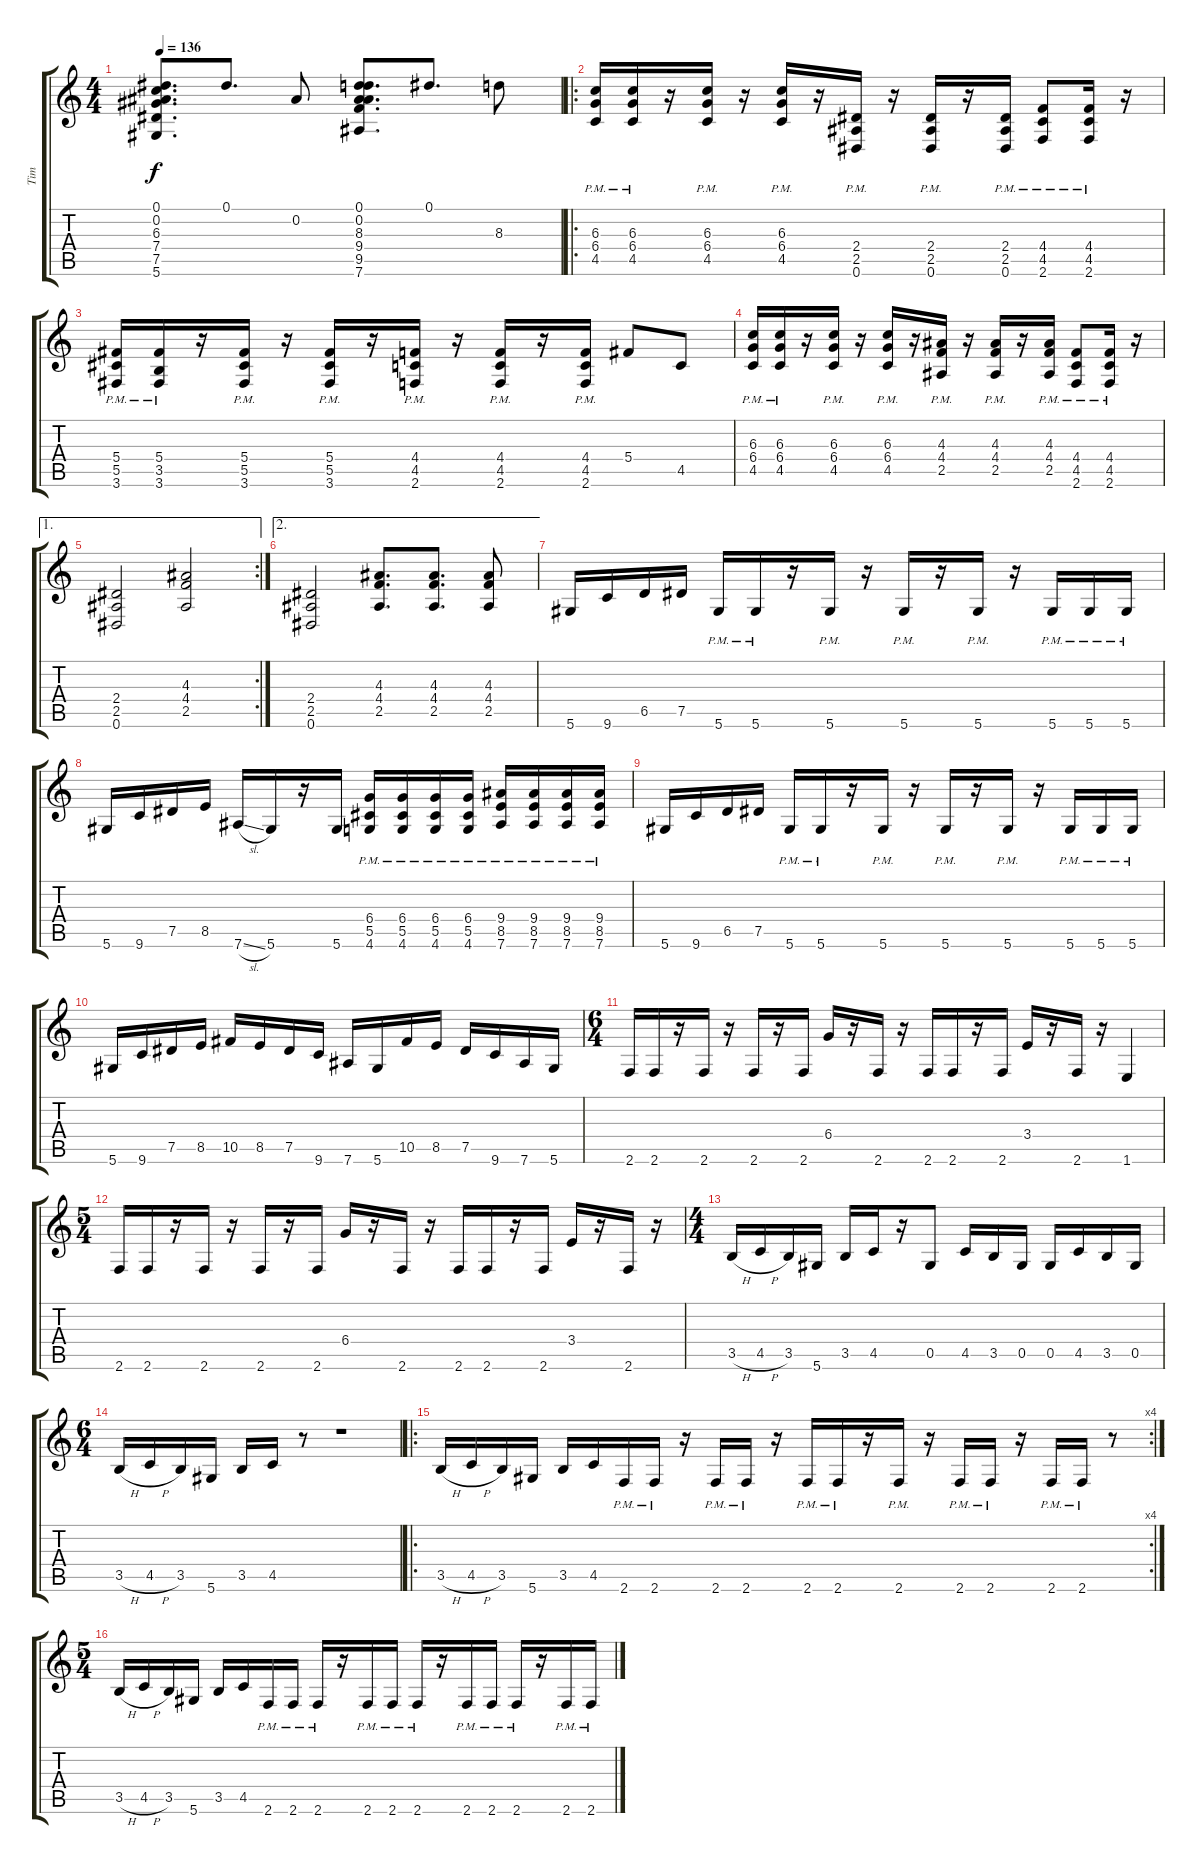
\track ("Tim" "Tim") {instrument distortionguitar}
\staff {score tabs}
\tuning (Eb4 Bb3 Gb3 Db3 Ab2 Eb2) {hide}
\ts (4 4)
\tempo 136
\clef g2
\ks c
(0.1 0.2 6.3 7.4 7.5 5.6).8{d dy f} 0.1.8{d} 0.2.8 (0.1 0.2 8.3 9.4 9.5 7.6).8{d} 0.1.8{d} 8.3.8 |
\ro
(6.3{pm} 6.4{pm} 4.5{pm}).16 (6.3{pm} 6.4{pm} 4.5{pm}).16 r.16 (6.3{pm} 6.4{pm} 4.5{pm}).16 r.16 (6.3{pm} 6.4{pm} 4.5{pm}).16 r.16 (2.4{pm} 2.5{pm} 0.6{pm}).16 r.16 (2.4{pm} 2.5{pm} 0.6{pm}).16 r.16 (2.4{pm} 2.5{pm} 0.6{pm}).16 (4.4{pm} 4.5{pm} 2.6{pm}).8 (4.4{pm} 4.5{pm} 2.6{pm}).16 r.16 |
(5.4{pm} 5.5{pm} 3.6{pm}).16 (5.4{pm} 3.5{pm} 3.6{pm}).16 r.16 (5.4{pm} 5.5{pm} 3.6{pm}).16 r.16 (5.4{pm} 5.5{pm} 3.6{pm}).16 r.16 (4.4{pm} 4.5{pm} 2.6{pm}).16 r.16 (4.4{pm} 4.5{pm} 2.6{pm}).16 r.16 (4.4{pm} 4.5{pm} 2.6{pm}).16 5.4.8 4.5.8 |
(6.3{pm} 6.4{pm} 4.5{pm}).16 (6.3{pm} 6.4{pm} 4.5{pm}).16 r.16 (6.3{pm} 6.4{pm} 4.5{pm}).16 r.16 (6.3{pm} 6.4{pm} 4.5{pm}).16 r.16 (4.3{pm} 4.4{pm} 2.5{pm}).16 r.16 (4.3{pm} 4.4{pm} 2.5{pm}).16 r.16 (4.3{pm} 4.4{pm} 2.5{pm}).16 (4.4{pm} 4.5{pm} 2.6{pm}).8 (4.4{pm} 4.5{pm} 2.6{pm}).16 r.16 |
\ae 1
\rc 2
(2.4 2.5 0.6).2 (4.3 4.4 2.5).2 |
\ae 2
(2.4 2.5 0.6).2 (4.3 4.4 2.5).8{d} (4.3 4.4 2.5).8{d} (4.3 4.4 2.5).8 |
5.6.16 9.6.16 6.5.16 7.5.16 5.6{pm}.16 5.6{pm}.16 r.16 5.6{pm}.16 r.16 5.6{pm}.16 r.16 5.6{pm}.16 r.16 5.6{pm}.16 5.6{pm}.16 5.6{pm}.16 |
5.6.16 9.6.16 7.5.16 8.5.16 7.6{sl}.16 5.6.16 r.16 5.6.16 (6.4{pm} 5.5{pm} 4.6{pm}).16 (6.4{pm} 5.5{pm} 4.6{pm}).16 (6.4{pm} 5.5{pm} 4.6{pm}).16 (6.4{pm} 5.5{pm} 4.6{pm}).16 (9.4{pm} 8.5{pm} 7.6{pm}).16 (9.4{pm} 8.5{pm} 7.6{pm}).16 (9.4{pm} 8.5{pm} 7.6{pm}).16 (9.4{pm} 8.5{pm} 7.6{pm}).16 |
5.6.16 9.6.16 6.5.16 7.5.16 5.6{pm}.16 5.6{pm}.16 r.16 5.6{pm}.16 r.16 5.6{pm}.16 r.16 5.6{pm}.16 r.16 5.6{pm}.16 5.6{pm}.16 5.6{pm}.16 |
5.6.16 9.6.16 7.5.16 8.5.16 10.5.16 8.5.16 7.5.16 9.6.16 7.6.16 5.6.16 10.5.16 8.5.16 7.5.16 9.6.16 7.6.16 5.6.16 |
\ts (6 4)
2.6.16 2.6.16 r.16 2.6.16 r.16 2.6.16 r.16 2.6.16 6.4.16 r.16 2.6.16 r.16 2.6.16 2.6.16 r.16 2.6.16 3.4.16 r.16 2.6.16 r.16 1.6.4 |
\ts (5 4)
2.6.16 2.6.16 r.16 2.6.16 r.16 2.6.16 r.16 2.6.16 6.4.16 r.16 2.6.16 r.16 2.6.16 2.6.16 r.16 2.6.16 3.4.16 r.16 2.6.16 r.16 |
\ts (4 4)
3.5{h}.16 4.5{h}.16 3.5.16 5.6.16 3.5.16 4.5.16 r.16 0.5.8 4.5.16 3.5.16 0.5.16 0.5.16 4.5.16 3.5.16 0.5.16 |
\ts (6 4)
3.5{h}.16 4.5{h}.16 3.5.16 5.6.16 3.5.16 4.5.16 r.8 r.1 |
\ro
\rc 4
3.5{h}.16 4.5{h}.16 3.5.16 5.6.16 3.5.16 4.5.16 2.6{pm}.16 2.6{pm}.16 r.16 2.6{pm}.16 2.6{pm}.16 r.16 2.6{pm}.16 2.6{pm}.16 r.16 2.6{pm}.16 r.16 2.6{pm}.16 2.6{pm}.16 r.16 2.6{pm}.16 2.6{pm}.16 r.8 |
\ts (5 4)
3.5{h}.16 4.5{h}.16 3.5.16 5.6.16 3.5.16 4.5.16 2.6{pm}.16 2.6{pm}.16 2.6{pm}.16 r.16 2.6{pm}.16 2.6{pm}.16 2.6{pm}.16 r.16 2.6{pm}.16 2.6{pm}.16 2.6{pm}.16 r.16 2.6{pm}.16 2.6{pm}.16
